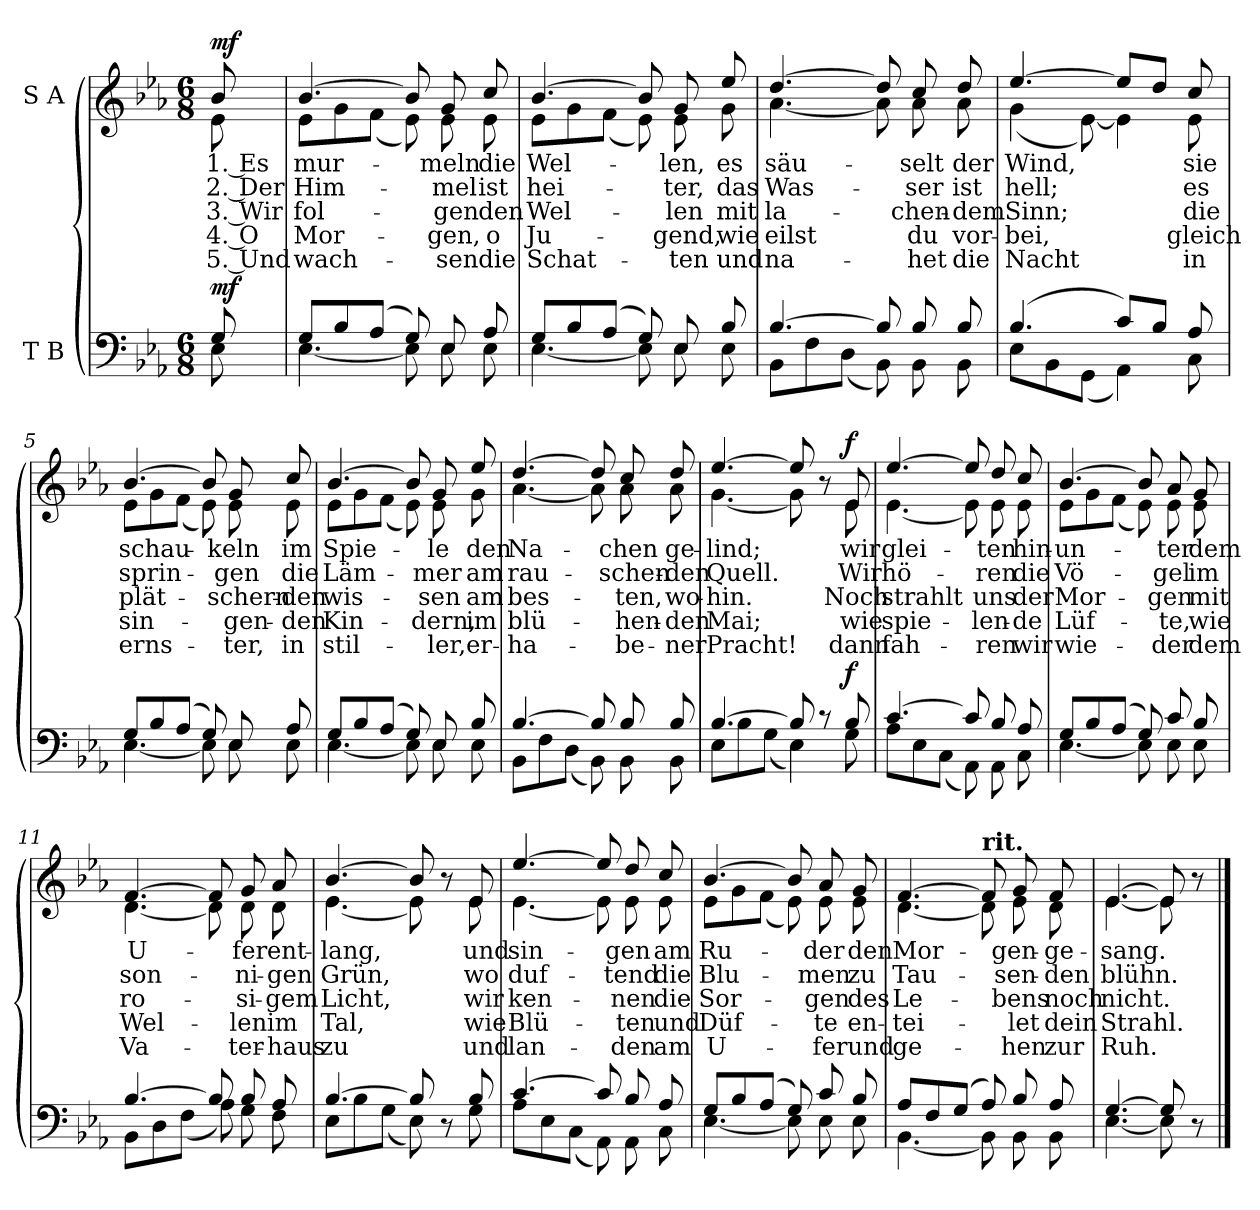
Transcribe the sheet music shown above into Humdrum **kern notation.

**kern	**dynam	**kern	**text	**text	**text	**text	**text	**dynam
*part2	*part2	*part1	*part1	*part1	*part1	*part1	*part1	*part1
*staff2	*staff2	*staff1	*staff1	*staff1	*staff1	*staff1	*staff1	*staff1
*I"T B	*	*I"S A	*	*	*	*	*	*
*clefF4	*	*clefG2	*	*	*	*	*	*
*k[b-e-a-]	*	*k[b-e-a-]	*	*	*	*	*	*
*M6/8	*	*M6/8	*	*	*	*	*	*
=	=	=	=	=	=	=	=	=
*^	*	*	*	*	*	*	*	*
!	!	!	!LO:TX:a:B:t=Leicht bewegt	!	!	!	!	!	!
!	!	!LO:DY:a	!	!LO:LY:b	!LO:LY:b	!LO:LY:b	!LO:LY:b	!LO:LY:b	!LO:DY:a
*	*	*	*^	*	*	*	*	*	*
8G/	8E-\	mf	8b-/	8e-\	1. Es	2. Der	3. Wir	4. O	5. Und	mf
=1	=1	=1	=1	=1	=1	=1	=1	=1	=1	=1
!	!	!	!	!	!LO:LY:b	!LO:LY:b	!LO:LY:b	!LO:LY:b	!LO:LY:b	!
8G/L	[4.E-\	.	[4.b-/	8e-\L	mur-	Him-	fol-	Mor-	wach-	.
8B-/	.	.	.	8g\	.	.	.	.	.	.
(8A-/J	.	.	.	(8f\J	.	.	.	.	.	.
8G/)	8E-\]	.	8b-/]	8e-\)	.	.	.	.	.	.
!	!	!	!	!	!LO:LY:b	!LO:LY:b	!LO:LY:b	!LO:LY:b	!LO:LY:b	!
8E-/	8E-\	.	8g/	8e-\	-meln	-mel	-gen	-gen,	-sen	.
!	!	!	!	!	!LO:LY:b	!LO:LY:b	!LO:LY:b	!LO:LY:b	!LO:LY:b	!
8A-/	8E-\	.	8cc/	8e-\	die	ist	den	o	die	.
=2	=2	=2	=2	=2	=2	=2	=2	=2	=2	=2
!	!	!	!	!	!LO:LY:b	!LO:LY:b	!LO:LY:b	!LO:LY:b	!LO:LY:b	!
8G/L	[4.E-\	.	[4.b-/	8e-\L	Wel-	hei-	Wel-	Ju-	Schat-	.
8B-/	.	.	.	8g\	.	.	.	.	.	.
(8A-/J	.	.	.	(8f\J	.	.	.	.	.	.
8G/)	8E-\]	.	8b-/]	8e-\)	.	.	.	.	.	.
!	!	!	!	!	!LO:LY:b	!LO:LY:b	!LO:LY:b	!LO:LY:b	!LO:LY:b	!
8E-/	8E-\	.	8g/	8e-\	-len,	-ter,	-len	-gend,	-ten	.
!	!	!	!	!	!LO:LY:b	!LO:LY:b	!LO:LY:b	!LO:LY:b	!LO:LY:b	!
8B-/	8E-\	.	8ee-/	8g\	es	das	mit	wie	und	.
=3	=3	=3	=3	=3	=3	=3	=3	=3	=3	=3
!	!	!	!	!	!LO:LY:b	!LO:LY:b	!LO:LY:b	!LO:LY:b	!LO:LY:b	!
[4.B-/	8BB-\L	.	[4.dd/	[4.a-\	säu-	Was-	la-	eilst	na-	.
.	8F\	.	.	.	.	.	.	.	.	.
.	(8D\J	.	.	.	.	.	.	.	.	.
8B-/]	8BB-\)	.	8dd/]	8a-\]	.	.	.	.	.	.
!	!	!	!	!	!LO:LY:b	!LO:LY:b	!LO:LY:b	!LO:LY:b	!LO:LY:b	!
8B-/	8BB-\	.	8cc/	8a-\	-selt	-ser	-chen-	du	-het	.
!	!	!	!	!	!LO:LY:b	!LO:LY:b	!LO:LY:b	!LO:LY:b	!LO:LY:b	!
8B-/	8BB-\	.	8dd/	8a-\	der	ist	-dem	vor-	die	.
=4	=4	=4	=4	=4	=4	=4	=4	=4	=4	=4
!	!	!	!	!	!LO:LY:b	!LO:LY:b	!LO:LY:b	!LO:LY:b	!LO:LY:b	!
(4.B-/	8E-\L	.	[4.ee-/	(4g\	Wind,	hell;	Sinn;	-bei,	Nacht	.
.	8BB-\	.	.	.	.	.	.	.	.	.
.	(8GG\J	.	.	[8e-\)	.	.	.	.	.	.
8c/L)	4AA-\)	.	8ee-/L]	4e-\]	.	.	.	.	.	.
8B-/J	.	.	8dd/J	.	.	.	.	.	.	.
!	!	!	!	!	!LO:LY:b	!LO:LY:b	!LO:LY:b	!LO:LY:b	!LO:LY:b	!
8A-/	8C\	.	8cc/	8e-\	sie	es	die	gleich	in	.
!!LO:LB:g=z	!!
=5	=5	=5	=5	=5	=5	=5	=5	=5	=5	=5
!	!	!	!	!	!LO:LY:b	!LO:LY:b	!LO:LY:b	!LO:LY:b	!LO:LY:b	!
8G/L	[4.E-\	.	[4.b-/	8e-\L	-schau-	sprin-	plät-	sin-	erns-	.
8B-/	.	.	.	8g\	.	.	.	.	.	.
(8A-/J	.	.	.	(8f\J	.	.	.	.	.	.
8G/)	8E-\]	.	8b-/]	8e-\)	.	.	.	.	.	.
!	!	!	!	!	!LO:LY:b	!LO:LY:b	!LO:LY:b	!LO:LY:b	!LO:LY:b	!
8E-/	8E-\	.	8g/	8e-\	-keln	-gen	-schern-	-gen-	-ter,	.
!	!	!	!	!	!LO:LY:b	!LO:LY:b	!LO:LY:b	!LO:LY:b	!LO:LY:b	!
8A-/	8E-\	.	8cc/	8e-\	im	die	-den	-den	in	.
=6	=6	=6	=6	=6	=6	=6	=6	=6	=6	=6
!	!	!	!	!	!LO:LY:b	!LO:LY:b	!LO:LY:b	!LO:LY:b	!LO:LY:b	!
8G/L	[4.E-\	.	[4.b-/	8e-\L	Spie-	Läm-	wis-	Kin-	stil-	.
8B-/	.	.	.	8g\	.	.	.	.	.	.
(8A-/J	.	.	.	(8f\J	.	.	.	.	.	.
8G/)	8E-\]	.	8b-/]	8e-\)	.	.	.	.	.	.
!	!	!	!	!	!LO:LY:b	!LO:LY:b	!LO:LY:b	!LO:LY:b	!LO:LY:b	!
8E-/	8E-\	.	8g/	8e-\	-le	-mer	-sen	-dern,	-ler,	.
!	!	!	!	!	!LO:LY:b	!LO:LY:b	!LO:LY:b	!LO:LY:b	!LO:LY:b	!
8B-/	8E-\	.	8ee-/	8g\	den	am	am	im	er-	.
=7	=7	=7	=7	=7	=7	=7	=7	=7	=7	=7
!	!	!	!	!	!LO:LY:b	!LO:LY:b	!LO:LY:b	!LO:LY:b	!LO:LY:b	!
[4.B-/	8BB-\L	.	[4.dd/	[4.a-\	Na-	rau-	bes-	blü-	-ha-	.
.	8F\	.	.	.	.	.	.	.	.	.
.	(8D\J	.	.	.	.	.	.	.	.	.
8B-/]	8BB-\)	.	8dd/]	8a-\]	.	.	.	.	.	.
!	!	!	!	!	!LO:LY:b	!LO:LY:b	!LO:LY:b	!LO:LY:b	!LO:LY:b	!
8B-/	8BB-\	.	8cc/	8a-\	-chen	-schen-	-ten,	-hen-	-be-	.
!	!	!	!	!	!LO:LY:b	!LO:LY:b	!LO:LY:b	!LO:LY:b	!LO:LY:b	!
8B-/	8BB-\	.	8dd/	8a-\	ge-	-den	wo-	-den	-ner	.
=8	=8	=8	=8	=8	=8	=8	=8	=8	=8	=8
!	!	!	!	!	!LO:LY:b	!LO:LY:b	!LO:LY:b	!LO:LY:b	!LO:LY:b	!
[4.B-/	8E-\L	.	[4.ee-/	[4.g\	-lind;	Quell.	-hin.	Mai;	Pracht!	.
.	8B-\	.	.	.	.	.	.	.	.	.
.	(8G\J	.	.	.	.	.	.	.	.	.
8B-/]	4E-\)	.	8ee-/]	8g\]	.	.	.	.	.	.
8r	.	.	8r	8ryy	.	.	.	.	.	.
!	!	!LO:DY:a	!	!	!LO:LY:b	!LO:LY:b	!LO:LY:b	!LO:LY:b	!LO:LY:b	!LO:DY:a
8B-/	8G\	f	8e-/	8e-\	wir	Wir	Noch	wie	dann	f
!!LO:LB:g=z	!!
=9	=9	=9	=9	=9	=9	=9	=9	=9	=9	=9
!	!	!	!	!	!LO:LY:b	!LO:LY:b	!LO:LY:b	!LO:LY:b	!LO:LY:b	!
[4.c/	8A-\L	.	[4.ee-/	[4.e-\	glei-	hö-	-strahlt	spie-	fah-	.
.	8E-\	.	.	.	.	.	.	.	.	.
.	(8C\J	.	.	.	.	.	.	.	.	.
8c/]	8AA-\)	.	8ee-/]	8e-\]	.	.	.	.	.	.
!	!	!	!	!	!LO:LY:b	!LO:LY:b	!LO:LY:b	!LO:LY:b	!LO:LY:b	!
8B-/	8AA-\	.	8dd/	8e-\	-ten	-ren	uns	-len-	-ren	.
!	!	!	!	!	!LO:LY:b	!LO:LY:b	!LO:LY:b	!LO:LY:b	!LO:LY:b	!
8A-/	8C\	.	8cc/	8e-\	hin-	die	der	-de	wir	.
=10	=10	=10	=10	=10	=10	=10	=10	=10	=10	=10
!	!	!	!	!	!LO:LY:b	!LO:LY:b	!LO:LY:b	!LO:LY:b	!LO:LY:b	!
8G/L	[4.E-\	.	[4.b-/	8e-\L	-un-	Vö-	Mor-	Lüf-	wie-	.
8B-/	.	.	.	8g\	.	.	.	.	.	.
(8A-/J	.	.	.	(8f\J	.	.	.	.	.	.
8G/)	8E-\]	.	8b-/]	8e-\)	.	.	.	.	.	.
!	!	!	!	!	!LO:LY:b	!LO:LY:b	!LO:LY:b	!LO:LY:b	!LO:LY:b	!
8c/	8E-\	.	8a-/	8e-\	-ter	-gel	-gen	-te,	-der	.
!	!	!	!	!	!LO:LY:b	!LO:LY:b	!LO:LY:b	!LO:LY:b	!LO:LY:b	!
8B-/	8E-\	.	8g/	8e-\	dem	im	mit	wie	dem	.
=11	=11	=11	=11	=11	=11	=11	=11	=11	=11	=11
!	!	!	!	!	!LO:LY:b	!LO:LY:b	!LO:LY:b	!LO:LY:b	!LO:LY:b	!
[4.B-/	8BB-\L	.	[4.f/	[4.d\	U-	son-	ro-	Wel-	Va-	.
.	8D\	.	.	.	.	.	.	.	.	.
.	(8F\J	.	.	.	.	.	.	.	.	.
8B-/]	8A-\)	.	8f/]	8d\]	.	.	.	.	.	.
!	!	!	!	!	!LO:LY:b	!LO:LY:b	!LO:LY:b	!LO:LY:b	!LO:LY:b	!
8B-/	8G\	.	8g/	8d\	-fer	-ni-	-si-	-len	-ter-	.
!	!	!	!	!	!LO:LY:b	!LO:LY:b	!LO:LY:b	!LO:LY:b	!LO:LY:b	!
8A-/	8F\	.	8a-/	8d\	ent-	-gen	-gem	im	-haus	.
=12	=12	=12	=12	=12	=12	=12	=12	=12	=12	=12
!	!	!	!	!	!LO:LY:b	!LO:LY:b	!LO:LY:b	!LO:LY:b	!LO:LY:b	!
[4.B-/	8E-\L	.	[4.b-/	[4.e-\	-lang,	Grün,	Licht,	Tal,	zu	.
.	8B-\	.	.	.	.	.	.	.	.	.
.	(8G\J	.	.	.	.	.	.	.	.	.
8B-/]	8E-\)	.	8b-/]	8e-\]	.	.	.	.	.	.
8r	8ryy	.	8r	8ryy	.	.	.	.	.	.
!	!	!	!	!	!LO:LY:b	!LO:LY:b	!LO:LY:b	!LO:LY:b	!LO:LY:b	!
8B-/	8G\	.	8e-/	8e-\	und	wo	wir	wie	und	.
!!LO:LB:g=z	!!
=13	=13	=13	=13	=13	=13	=13	=13	=13	=13	=13
!	!	!	!	!	!LO:LY:b	!LO:LY:b	!LO:LY:b	!LO:LY:b	!LO:LY:b	!
[4.c/	8A-\L	.	[4.ee-/	[4.e-\	-sin-	duf-	ken-	Blü-	lan-	.
.	8E-\	.	.	.	.	.	.	.	.	.
.	(8C\J	.	.	.	.	.	.	.	.	.
8c/]	8AA-\)	.	8ee-/]	8e-\]	.	.	.	.	.	.
!	!	!	!	!	!LO:LY:b	!LO:LY:b	!LO:LY:b	!LO:LY:b	!LO:LY:b	!
8B-/	8AA-\	.	8dd/	8e-\	-gen	-tend	-nen	-ten	-den	.
!	!	!	!	!	!LO:LY:b	!LO:LY:b	!LO:LY:b	!LO:LY:b	!LO:LY:b	!
8A-/	8C\	.	8cc/	8e-\	am	die	die	und	am	.
=14	=14	=14	=14	=14	=14	=14	=14	=14	=14	=14
!	!	!	!	!	!LO:LY:b	!LO:LY:b	!LO:LY:b	!LO:LY:b	!LO:LY:b	!
8G/L	[4.E-\	.	[4.b-/	8e-\L	Ru-	Blu-	Sor-	Düf-	U-	.
8B-/	.	.	.	8g\	.	.	.	.	.	.
(8A-/J	.	.	.	(8f\J	.	.	.	.	.	.
8G/)	8E-\]	.	8b-/]	8e-\)	.	.	.	.	.	.
!	!	!	!	!	!LO:LY:b	!LO:LY:b	!LO:LY:b	!LO:LY:b	!LO:LY:b	!
8c/	8E-\	.	8a-/	8e-\	-der	-men	-gen	-te	-fer	.
!	!	!	!	!	!LO:LY:b	!LO:LY:b	!LO:LY:b	!LO:LY:b	!LO:LY:b	!
8B-/	8E-\	.	8g/	8e-\	den	zu	des	en-	und	.
=15	=15	=15	=15	=15	=15	=15	=15	=15	=15	=15
!	!	!	!	!	!LO:LY:b	!LO:LY:b	!LO:LY:b	!LO:LY:b	!LO:LY:b	!
8A-/L	[4.BB-\	.	[4.f/	[4.d\	Mor-	Tau-	Le-	-tei-	ge-	.
8F/	.	.	.	.	.	.	.	.	.	.
(8G/J	.	.	.	.	.	.	.	.	.	.
!	!	!	!LO:TX:a:B:t=rit.	!	!	!	!	!	!	!
8A-/)	8BB-\]	.	8f/]	8d\]	.	.	.	.	.	.
!	!	!	!	!	!LO:LY:b	!LO:LY:b	!LO:LY:b	!LO:LY:b	!LO:LY:b	!
8B-/	8BB-\	.	8g/	8e-\	-gen-	-sen-	-bens	-let	-hen	.
!	!	!	!	!	!LO:LY:b	!LO:LY:b	!LO:LY:b	!LO:LY:b	!LO:LY:b	!
8A-/	8BB-\	.	8f/	8d\	-ge-	-den	noch	dein	zur	.
=16	=16	=16	=16	=16	=16	=16	=16	=16	=16	=16
!	!	!	!	!	!LO:LY:b	!LO:LY:b	!LO:LY:b	!LO:LY:b	!LO:LY:b	!
[4.G/	[4.E-\	.	[4.e-/	[4.e-\	-sang.	blühn.	nicht.	Strahl.	Ruh.	.
8G/]	8E-\]	.	8e-/]	8e-\]	.	.	.	.	.	.
8r	8ryy	.	8r	8ryy	.	.	.	.	.	.
*v	*v	*	*	*	*	*	*	*	*	*
*	*	*v	*v	*	*	*	*	*	*
==	==	==	==	==	==	==	==	==
*-	*-	*-	*-	*-	*-	*-	*-	*-
